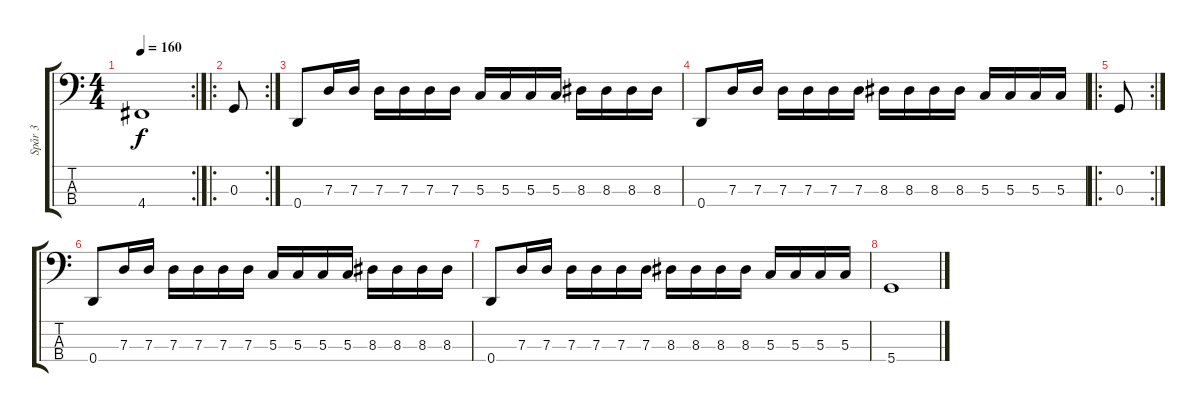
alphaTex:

\track ("Spår 3" "Spår 3") {instrument synthbass1}
\staff {score tabs}
\tuning (F2 C2 G1 D1) {hide}
\rc 2
\ts (4 4)
\tempo 160
\clef f4
\ks c
4.4{t}.1{dy f} |
\ro
\rc 2
0.3.8 |
0.4.8 7.3.16 7.3.16 7.3.16 7.3.16 7.3.16 7.3.16 5.3.16 5.3.16 5.3.16 5.3.16 8.3.16 8.3.16 8.3.16 8.3.16 |
0.4.8 7.3.16 7.3.16 7.3.16 7.3.16 7.3.16 7.3.16 8.3.16 8.3.16 8.3.16 8.3.16 5.3.16 5.3.16 5.3.16 5.3.16 |
\ro
\rc 2
0.3.8 |
0.4.8 7.3.16 7.3.16 7.3.16 7.3.16 7.3.16 7.3.16 5.3.16 5.3.16 5.3.16 5.3.16 8.3.16 8.3.16 8.3.16 8.3.16 |
0.4.8 7.3.16 7.3.16 7.3.16 7.3.16 7.3.16 7.3.16 8.3.16 8.3.16 8.3.16 8.3.16 5.3.16 5.3.16 5.3.16 5.3.16 |
5.4.1
